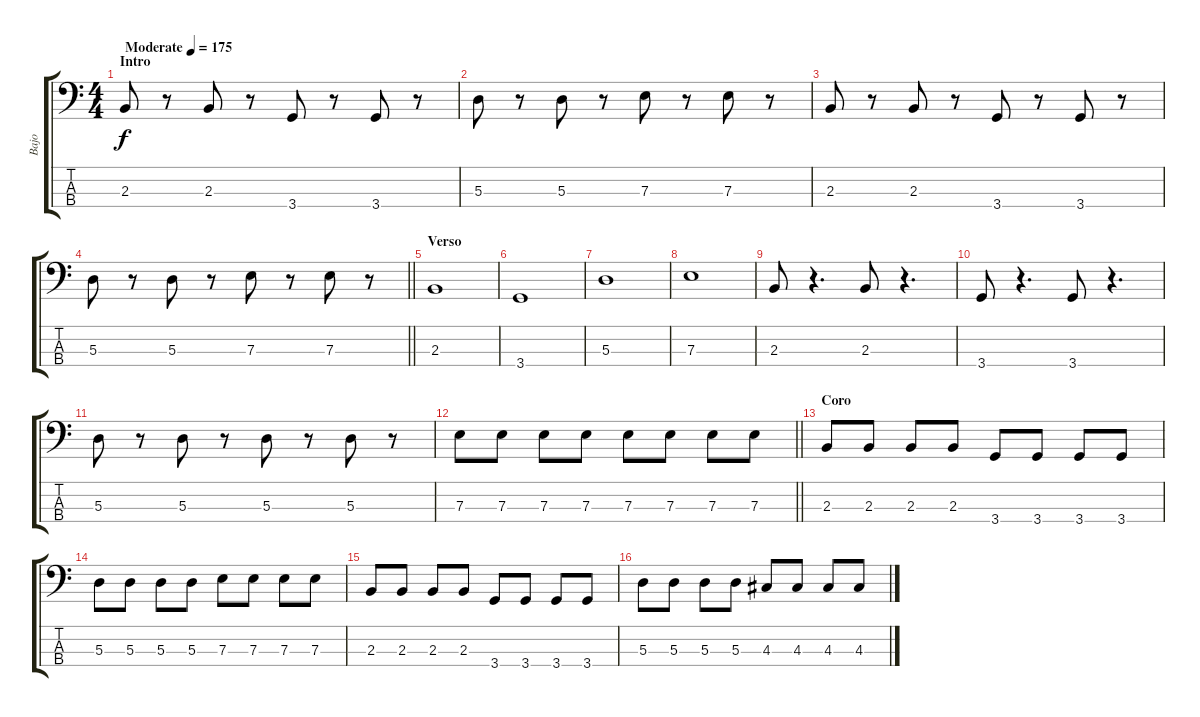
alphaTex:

\track ("Bajo" "Bajo") {instrument electricbasspick}
\staff {score tabs}
\tuning (G2 D2 A1 E1) {hide}
\ts (4 4)
\section ("" "Intro")
\tempo (175 "Moderate")
\clef f4
\ks c
2.3.8{dy f volume 6 instrument electricbasspick} r.8 2.3.8 r.8 3.4.8 r.8 3.4.8 r.8 |
5.3.8{volume 8} r.8 5.3.8 r.8 7.3.8 r.8 7.3.8 r.8 |
2.3.8{volume 16} r.8 2.3.8 r.8 3.4.8 r.8 3.4.8 r.8 |
\barLineRight lightlight
5.3.8 r.8 5.3.8 r.8 7.3.8 r.8 7.3.8 r.8 |
\section ("" "Verso")
2.3.1 |
3.4.1 |
5.3.1 |
7.3.1 |
2.3.8 r.4{d} 2.3.8 r.4{d} |
3.4.8 r.4{d} 3.4.8 r.4{d} |
5.3.8 r.8 5.3.8 r.8 5.3.8 r.8 5.3.8 r.8 |
\barLineRight lightlight
7.3.8 7.3.8 7.3.8 7.3.8 7.3.8 7.3.8 7.3.8 7.3.8 |
\section ("" "Coro")
2.3.8 2.3.8 2.3.8 2.3.8 3.4.8 3.4.8 3.4.8 3.4.8 |
5.3.8 5.3.8 5.3.8 5.3.8 7.3.8 7.3.8 7.3.8 7.3.8 |
2.3.8 2.3.8 2.3.8 2.3.8 3.4.8 3.4.8 3.4.8 3.4.8 |
5.3.8 5.3.8 5.3.8 5.3.8 4.3.8 4.3.8 4.3.8 4.3.8
